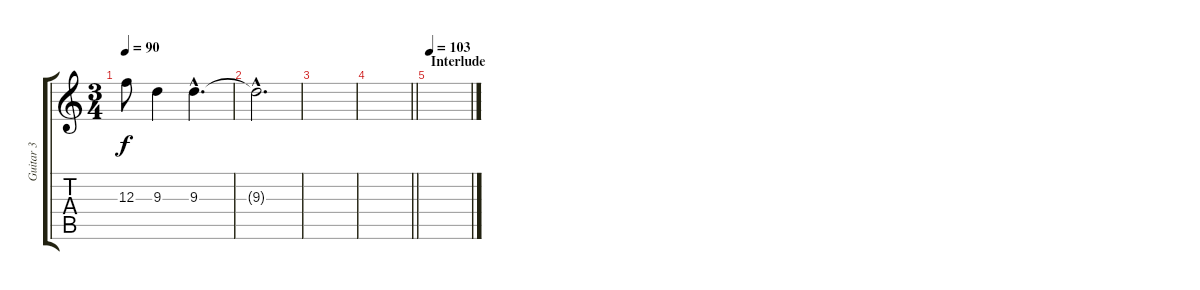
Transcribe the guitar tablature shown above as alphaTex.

\track ("Guitar 3" "Guitar 3") {instrument electricguitarjazz}
\staff {score tabs}
\tuning (D4 A3 F3 C3 G2 D2) {hide}
\ts (3 4)
\tempo 90
\clef g2
\ks c
12.3.8{dy f} 9.3.4 9.3{hac}.4{d} |
9.3{hac t}.2{d volume 0} |
|
\barLineRight lightlight
|
\section ("" "Interlude")
\tempo 103
